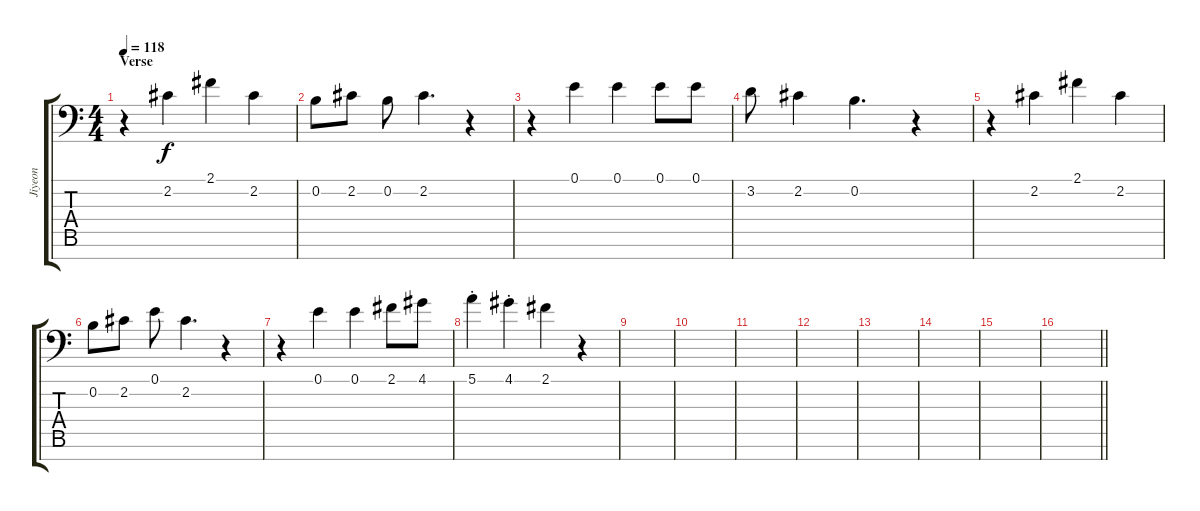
\track ("Jiyeon" "Jiyeon") {instrument clarinet}
\staff {score tabs}
\tuning (E4 B3 G3 D3 A2 E2 C-1) {hide}
\ts (4 4)
\section ("" "Verse")
\tempo 118
\clef f4
\ks c
r.4{dy f} 2.2.4 2.1.4 2.2.4 |
0.2.8 2.2.8 0.2.8 2.2.4{d} r.4 |
r.4 0.1.4 0.1.4 0.1.8 0.1.8 |
3.2.8 2.2.4 0.2.4{d} r.4 |
r.4 2.2.4 2.1.4 2.2.4 |
0.2.8 2.2.8 0.1.8 2.2.4{d} r.4 |
r.4 0.1.4 0.1.4 2.1.8 4.1.8 |
5.1{st}.4 4.1{st}.4 2.1.4 r.4 |
|
|
|
|
|
|
|
\barLineRight lightlight
